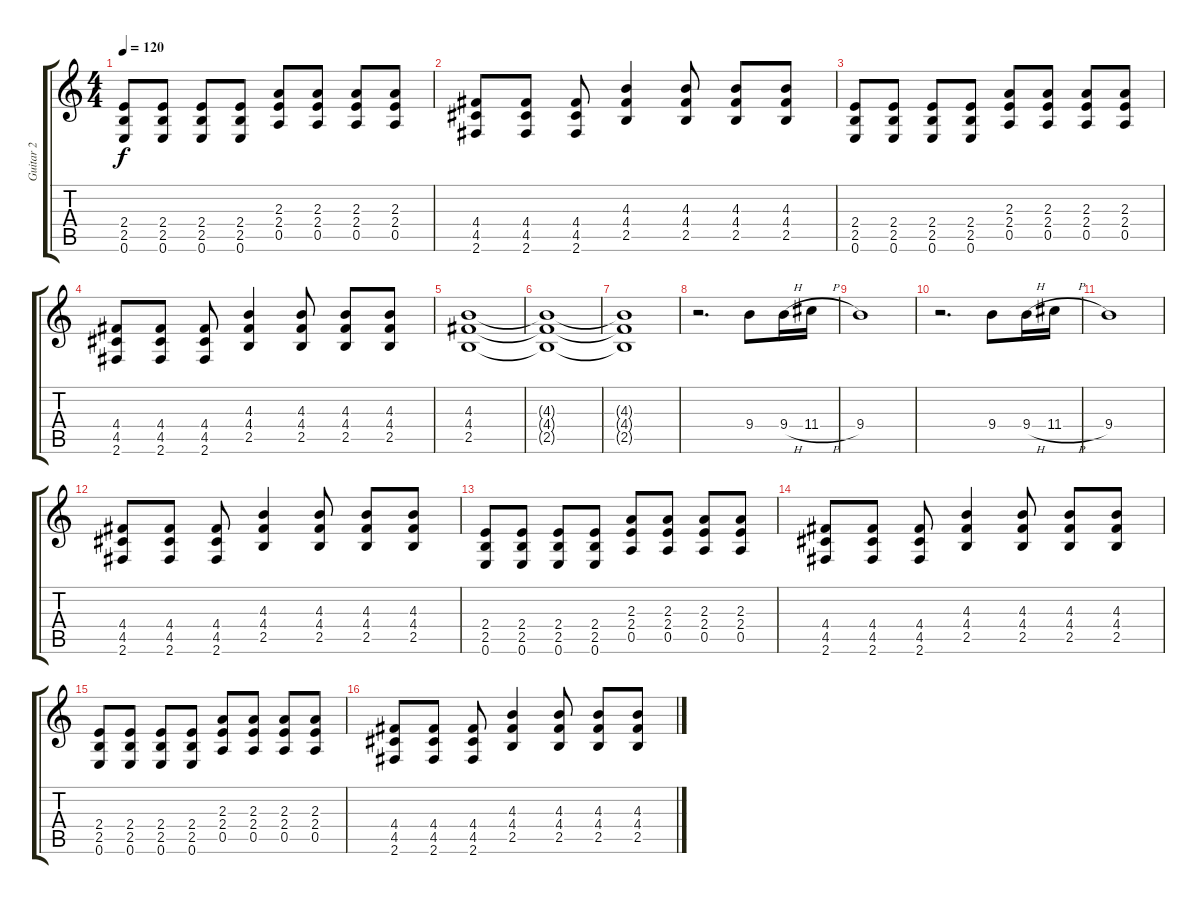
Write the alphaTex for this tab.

\track ("Guitar 2" "Guitar 2") {instrument electricguitarclean}
\staff {score tabs}
\tuning (E4 B3 G3 D3 A2 E2) {hide}
\ts (4 4)
\tempo 120
\clef g2
\ks c
(2.4 2.5 0.6).8{dy f} (2.4 2.5 0.6).8 (2.4 2.5 0.6).8 (2.4 2.5 0.6).8 (2.3 2.4 0.5).8 (2.3 2.4 0.5).8 (2.3 2.4 0.5).8 (2.3 2.4 0.5).8 |
(4.4 4.5 2.6).8 (4.4 4.5 2.6).8 (4.4 4.5 2.6).8 (4.3 4.4 2.5).4 (4.3 4.4 2.5).8 (4.3 4.4 2.5).8 (4.3 4.4 2.5).8 |
(2.4 2.5 0.6).8 (2.4 2.5 0.6).8 (2.4 2.5 0.6).8 (2.4 2.5 0.6).8 (2.3 2.4 0.5).8 (2.3 2.4 0.5).8 (2.3 2.4 0.5).8 (2.3 2.4 0.5).8 |
(4.4 4.5 2.6).8 (4.4 4.5 2.6).8 (4.4 4.5 2.6).8 (4.3 4.4 2.5).4 (4.3 4.4 2.5).8 (4.3 4.4 2.5).8 (4.3 4.4 2.5).8 |
(4.3 4.4 2.5).1{instrument distortionguitar} |
(4.3{t} 4.4{t} 2.5{t}).1{volume 10} |
(4.3{t} 4.4{t} 2.5{t}).1{volume 6} |
r.2{d} 9.4.8{volume 16} 9.4{h}.16 11.4{h}.16 |
9.4.1 |
r.2{d} 9.4.8 9.4{h}.16 11.4{h}.16 |
9.4.1 |
(4.4 4.5 2.6).8{instrument distortionguitar} (4.4 4.5 2.6).8 (4.4 4.5 2.6).8 (4.3 4.4 2.5).4 (4.3 4.4 2.5).8 (4.3 4.4 2.5).8 (4.3 4.4 2.5).8 |
(2.4 2.5 0.6).8{instrument distortionguitar} (2.4 2.5 0.6).8 (2.4 2.5 0.6).8 (2.4 2.5 0.6).8 (2.3 2.4 0.5).8 (2.3 2.4 0.5).8 (2.3 2.4 0.5).8 (2.3 2.4 0.5).8 |
(4.4 4.5 2.6).8 (4.4 4.5 2.6).8 (4.4 4.5 2.6).8 (4.3 4.4 2.5).4 (4.3 4.4 2.5).8 (4.3 4.4 2.5).8 (4.3 4.4 2.5).8 |
(2.4 2.5 0.6).8{instrument distortionguitar} (2.4 2.5 0.6).8 (2.4 2.5 0.6).8 (2.4 2.5 0.6).8 (2.3 2.4 0.5).8 (2.3 2.4 0.5).8 (2.3 2.4 0.5).8 (2.3 2.4 0.5).8 |
(4.4 4.5 2.6).8 (4.4 4.5 2.6).8 (4.4 4.5 2.6).8 (4.3 4.4 2.5).4 (4.3 4.4 2.5).8 (4.3 4.4 2.5).8 (4.3 4.4 2.5).8
